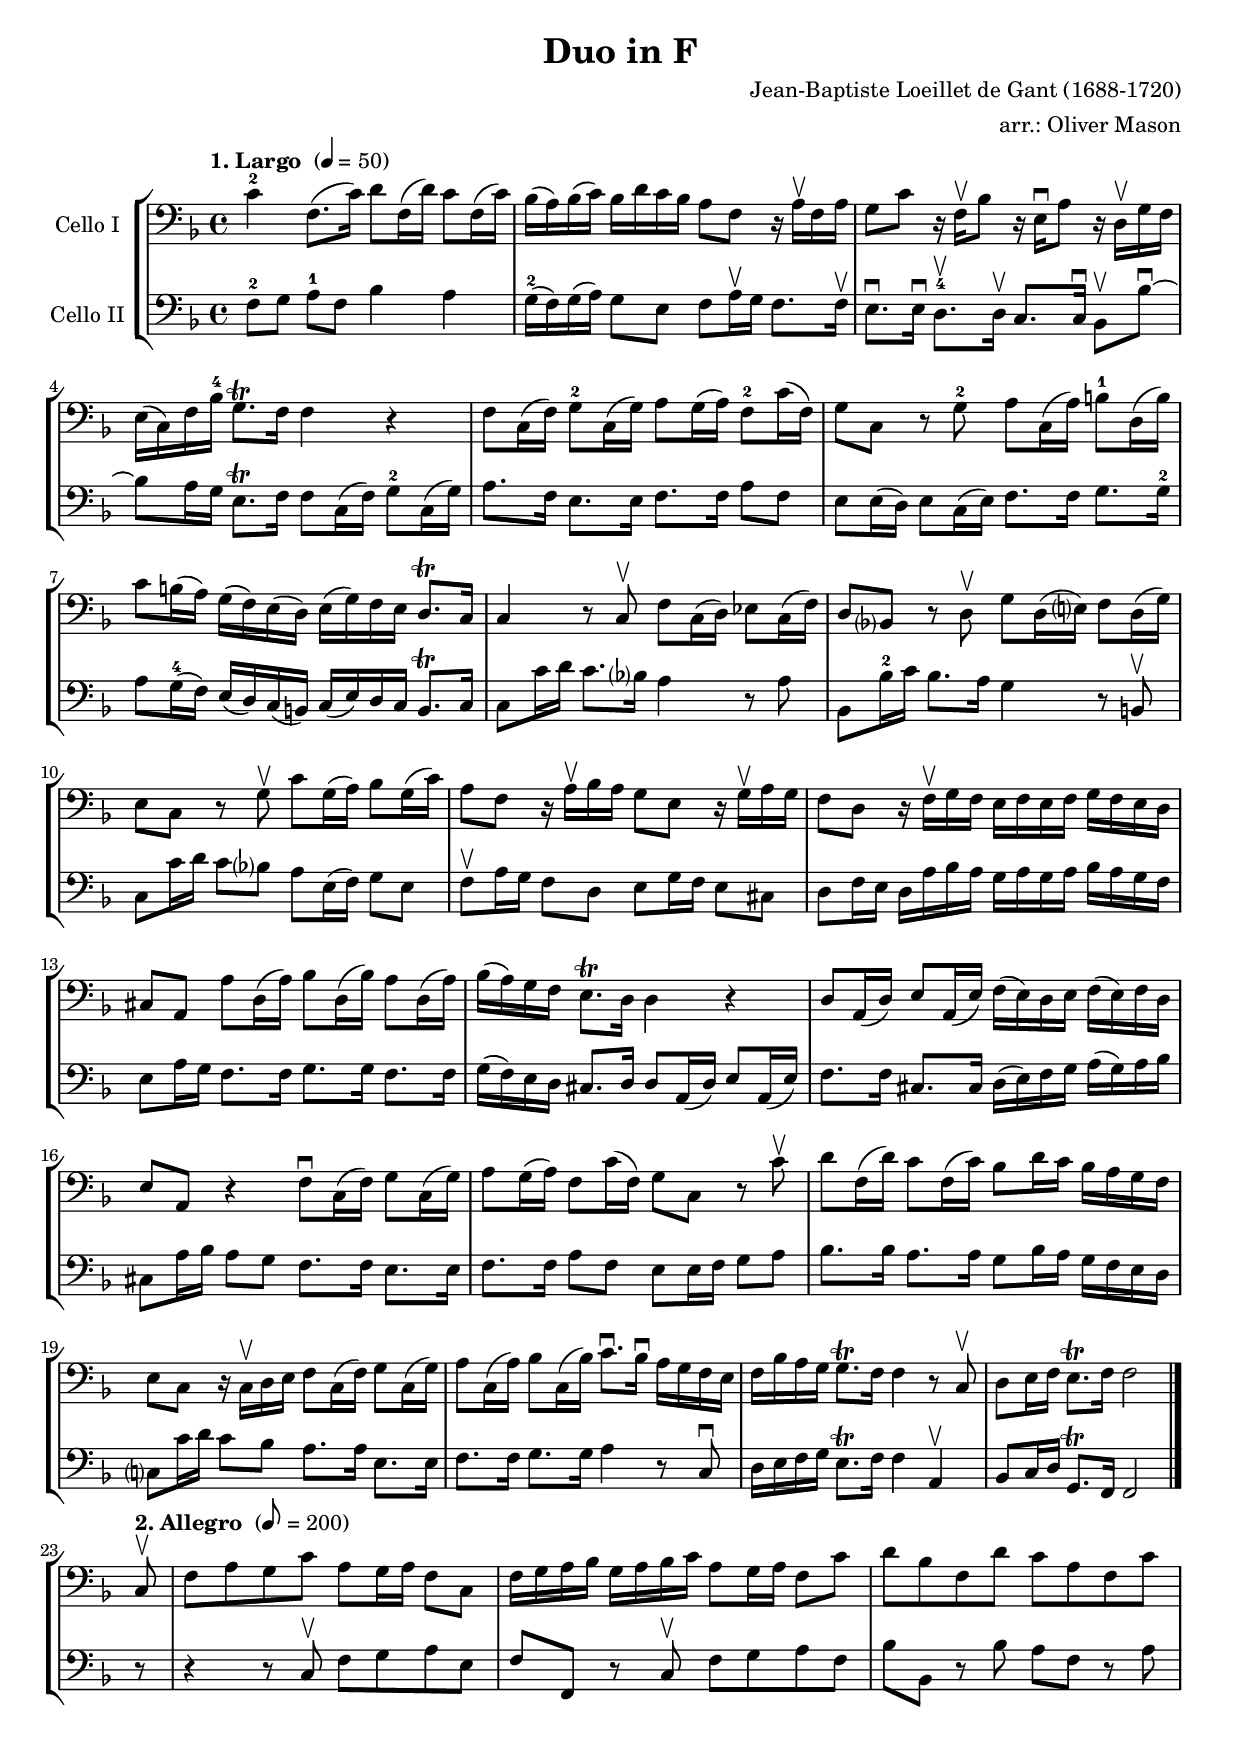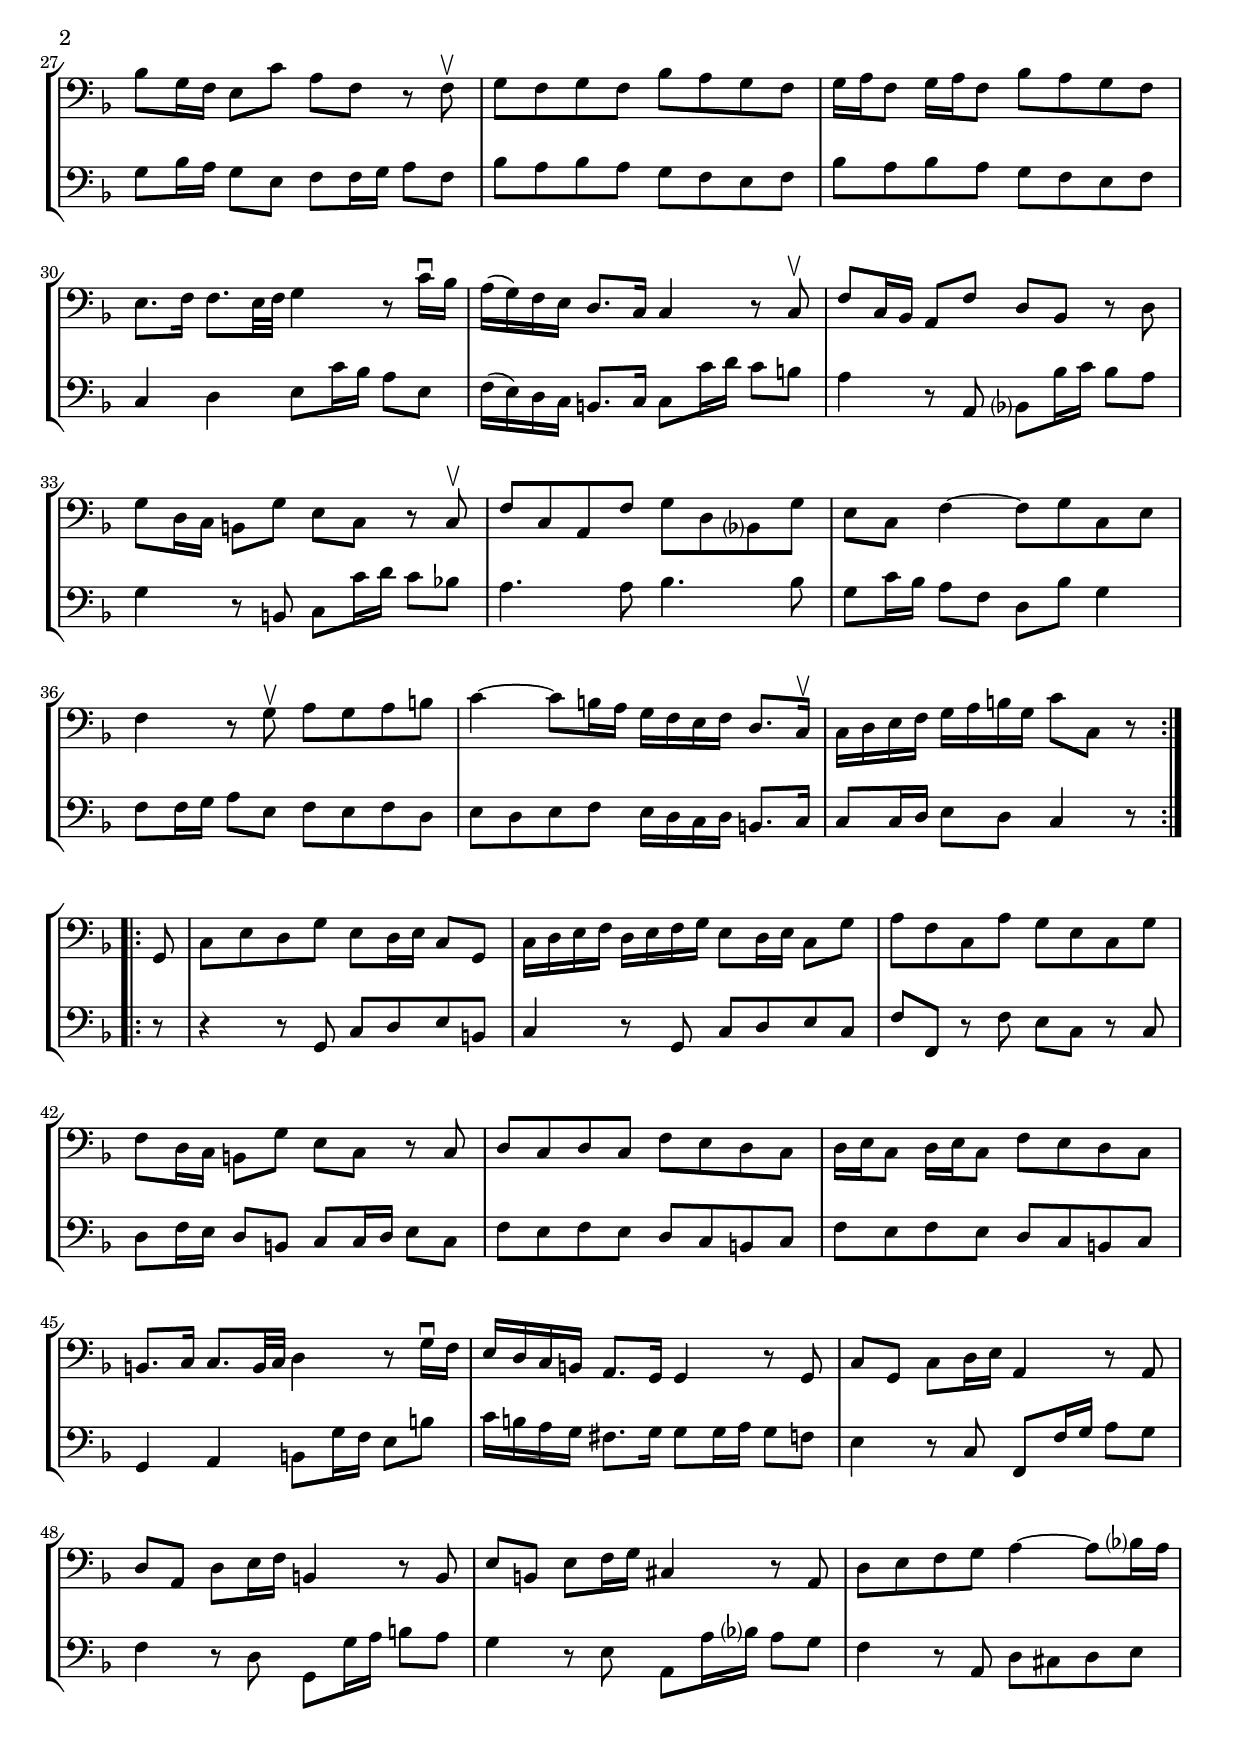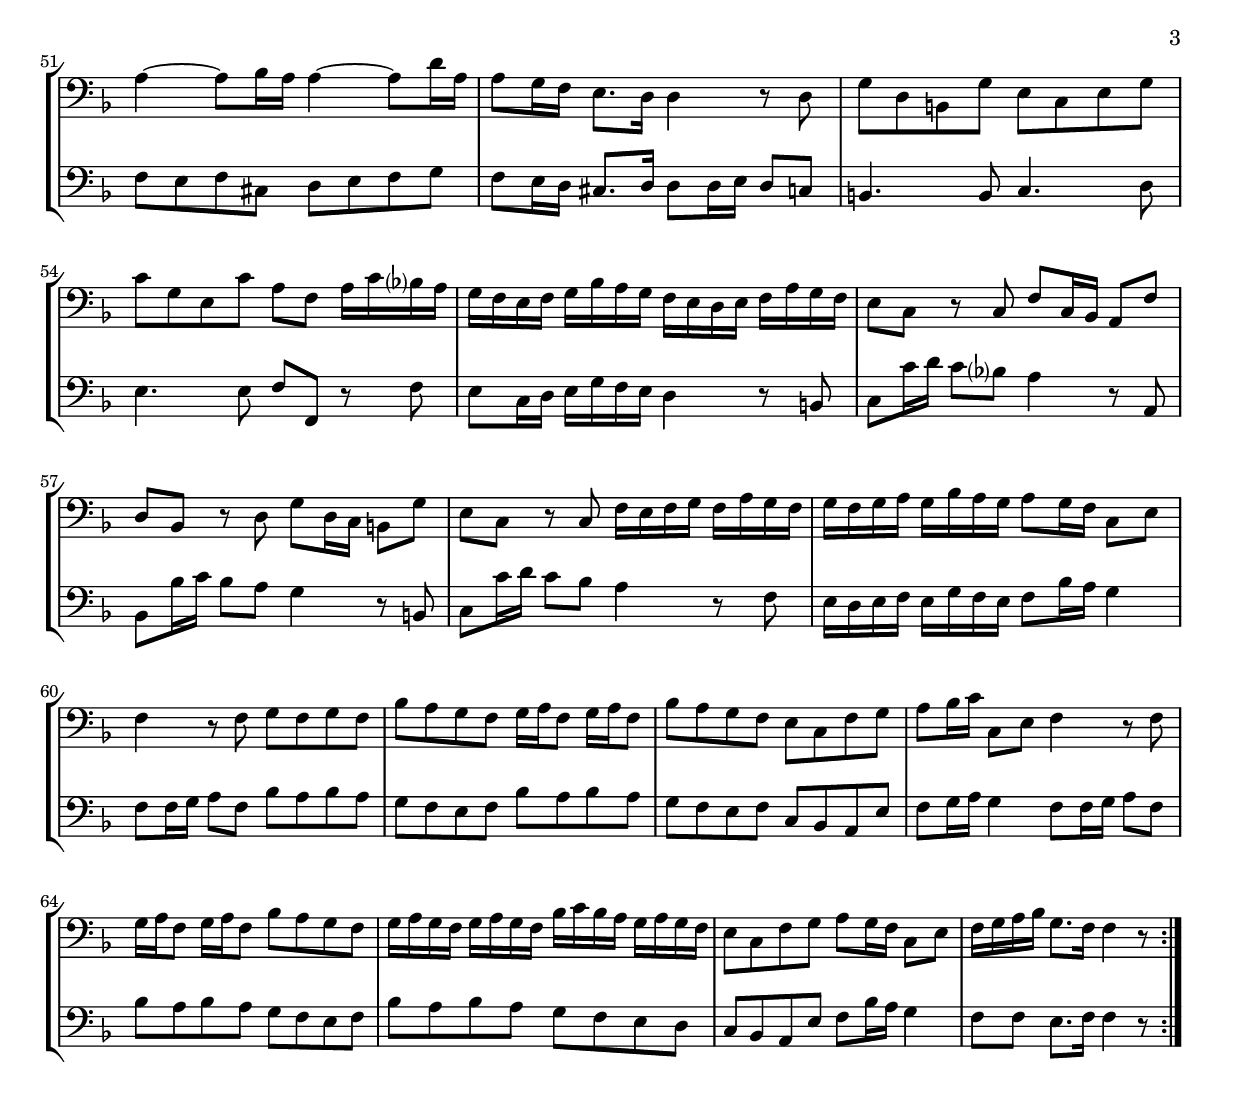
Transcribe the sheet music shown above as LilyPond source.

\version "2.14.2"
\include "deutsch.ly"

#(set-global-staff-size 19)

\header {
  title = "Duo in F"
  composer = "Jean-Baptiste Loeillet de Gant (1688-1720)" 
  arranger = "arr.: Oliver Mason"
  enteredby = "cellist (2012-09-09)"
}

voiceconsts = {
 \key f \major
 \clef "bass"
% \numericTimeSignature
 \compressFullBarRests
}

%minstr = "harpsichord"
mihi = "clarinet"
%minstr = "accordion"
milo = "bassoon"

moral = \markup \italic "molto rall."

introa = { \tempo "1. Largo " 4=50 \time 4/4 }
introb = { \break \tempo "2. Allegro " 8=200 }

va = \relative c' {
  \voiceconsts

  \introa
  c4-2 f,8.( c'16) d8 f,16( d') c8 f,16( c')
  b( a) b( c) b d c b a8 f r16 a\upbow f a
  g8 c r16 f,\upbow b8 r16 e,\downbow a8 r16 d,\upbow g f

  e( c) f b-4 g8.\trill f16 f4 r
  f8 c16( f) g8-2 c,16( g') a8 g16( a) f8-2 c'16( f,)
  g8 c, r g'-2 a c,16( a') h8-1 d,16( h')
  c8 h16( a) g( f) e( d) e( g) f e d8.\trill c16

  c4 r8 c\upbow f c16( d) es8 c16( f)
  d8 b? r d\upbow g d16( e?) f8 d16( g)
  e8 c r g'\upbow c g16( a) b8 g16( c)
  a8 f r16 a\upbow b a g8 e r16 g\upbow a g

  f8 d r16 f\upbow g f e f e f g f e d
  cis8 a a' d,16( a') b8 d,16( b') a8 d,16( a')
  b( a) g f e8.\trill d16 d4 r

  d8 a16( d) e8 a,16( e') f( e) d e f( e) f d
  e8 a, r4 f'8\downbow c16( f) g8 c,16( g')
  a8 g16( a) f8 c'16( f,) g8 c, r c'\upbow
  d f,16( d') c8 f,16( c') b8 d16 c b a g f

  e8 c r16 c\upbow d e f8 c16( f) g8 c,16( g')
  a8 c,16( a') b8 c,16( b') c8.\downbow b16\downbow a g f e
  f b a g g8.\trill f16 f4 r8 c\upbow
  d e16 f e8.\trill f16 f2 \bar "|."

  \introb
  \repeat volta 2 {
    \partial 8 c8\upbow
    f a g c a g16 a f8 c
    f16 g a b g a b c a8 g16 a f8 c'
    d b f d' c a f c'

    b g16 f e8 c' a f r f\upbow
    g f g f b a g f
    g16 a f8 g16 a f8 b a g f
    e8. f16 f8. e32 f g4 r8 c16\downbow b

    a( g) f e d8. c16 c4 r8 c\upbow
    f c16 b a8 f' d b r d
    g d16 c h8 g' e c r c\upbow
    f c a f' g d b? g'

    e c f4~ f8 g c, e
    f4 r8 g\upbow a g a h
    c4~ c8 h16 a g f e f d8. c16\upbow
    c d e f g a h g c8 c, r
  }
  \repeat volta 2 {
    \partial 8 g

    c e d g e d16 e c8 g
    c16 d e f d e f g e8 d16 e c8 g'
    a f c a' g e c g'
    f d16 c h8 g' e c r c

    d c d c f e d c
    d16 e c8 d16 e c8 f e d c
    h8. c16 c8. h32 c d4 r8 g16\downbow f

    e d c h a8. g16 g4 r8 g
    c g c d16 e a,4 r8 a
    d a d e16 f h,4 r8 h
    e h e f16 g cis,4 r8 a

    d e f g a4~ a8 b?16 a
    a4~ a8 b16 a a4~ a8 d16 a
    a8 g16 f e8. d16 d4 r8 d
    g d h g' e c e g

    c g e c' a f a16 c b? a
    g f e f g b a g f e d e f a g f
    e8 c r c f c16 b a8 f'

    d b r d g d16 c h8 g'
    e c r c f16 e f g f a g f
    g f g a g b a g a8 g16 f c8 e
    f4 r8 f g f g f

    b a g f g16 a f8 g16 a f8
    b a g f e c f g
    a b16 c c,8 e f4 r8 f
    g16 a f8 g16 a f8 b a g f

    g16 a g f g a g f b c b a g a g f
    e8 c f g a g16 f c8 e
    f16 g a b g8. f16 f4 r8
  }
}

vb = \relative c {
  \voiceconsts

  \introa
  f8-2 g a[-1 f] b4 a
  g16(-2 f) g( a) g8 e f a16\upbow g f8. f16\upbow
  e8.\downbow e16\downbow d8.-4\upbow d16\upbow c8. c16\downbow b8\upbow b'~\downbow

  b a16 g e8.\trill f16 f8 c16( f) g8-2 c,16( g')
  a8. f16 e8. e16 f8. f16 a8 f
  e e16( d) e8 c16( e) f8. f16 g8. g16-2
  a8 g16(-4 f) e( d) c( h) c( e) d c h8.\trill c16

  c8 c'16 d c8. b?16 a4 r8 a
  b, b'16-2 c b8. a16 g4 r8 h,\upbow
  c c'16 d c8 b? a e16( f) g8 e
  f\upbow a16 g f8 d e g16 f e8 cis

  d f16 e d a' b a g a g a b a g f
  e8 a16 g f8. f16 g8. g16 f8. f16
  g( f) e d cis8. d16 d8 a16( d) e8 a,16( e')

  f8. f16 cis8. cis16 d( e) f g a( g) a b
  cis,8 a'16 b a8 g f8. f16 e8. e16
  f8. f16 a8 f e e16 f g8 a
  b8. b16 a8. a16 g8 b16 a g f e d

  c?8 c'16 d c8 b a8. a16 e8. e16
  f8. f16 g8. g16 a4 r8 c,\downbow
  d16 e f g e8.\trill f16 f4 a,\upbow
  b8 c16 d g,8.\trill f16 f2 \bar "|."

  \introb
  \repeat volta 2 {
    \partial 8 r8
    r4 r8 c'\upbow f g a e
    f f, r c'\upbow f g a f
    b b, r b' a f r a

    g b16 a g8 e f f16 g a8 f
    b a b a g f e f
    b a b a g f e f
    c4 d e8 c'16 b a8 e

    f16( e) d c h8. c16 c8 c'16 d c8 h!
    a4 r8 a, b? b'16 c b8 a
    g4 r8 h, c c'16 d c8 b!
    a4. a8 b4. b8

    g c16 b a8 f d b' g4
    f8 f16 g a8 e f e f d
    e d e f e16 d c d h8. c16
    c8 c16 d e8 d c4 r8
  }
  \repeat volta 2 {
    \partial 8 r

    r4 r8 g c d e h
    c4 r8 g c d e c
    f f, r f' e c r c
    d f16 e d8 h c c16 d e8 c

    f e f e d c h c
    f e f e d c h c
    g4 a h8 g'16 f e8 h'!

    c16 h a g fis8. g16 g8 g16 a g8 f
    e4 r8 c f, f'16 g a8 g
    f4 r8 d g, g'16 a h8 a
    g4 r8 e a, a'16 b? a8 g

    f4 r8 a, d cis d e
    f e f cis d e f g
    f e16 d cis8. d16 d8 d16 e d8 c
    h4. h8 c4. d8

    e4. e8 f f, r f'
    e c16 d e g f e d4 r8 h
    c c'16 d c8 b? a4 r8 a,

    b b'16 c b8 a g4 r8 h,
    c c'16 d c8 b a4 r8 f
    e16 d e f e g f e f8 b16 a g4
    f8 f16 g a8 f b a b a

    g f e f b a b a
    g f e f c b a e'
    f g16 a g4 f8 f16 g a8 f
    b a b a g f e f

    b a b a g f e d
    c b a e' f b16 a g4
    f8 f e8. f16f4 r8
  }
}


music = \new StaffGroup <<
      \new Staff {
	\set Staff.midiInstrument = \milo
	\set Staff.instrumentName = #"Cello I"
	\transpose f f { \va }
      }

      \new Staff {
	\set Staff.midiInstrument = \milo
	\set Staff.instrumentName = #"Cello II"
	\transpose f f { \vb }
      }
>>

\book {
  \score {
    \music
    \layout {}
  }

  \score {
    \unfoldRepeats \music

    \midi {
      \context {
        \Score
      }
    }
  }
}
